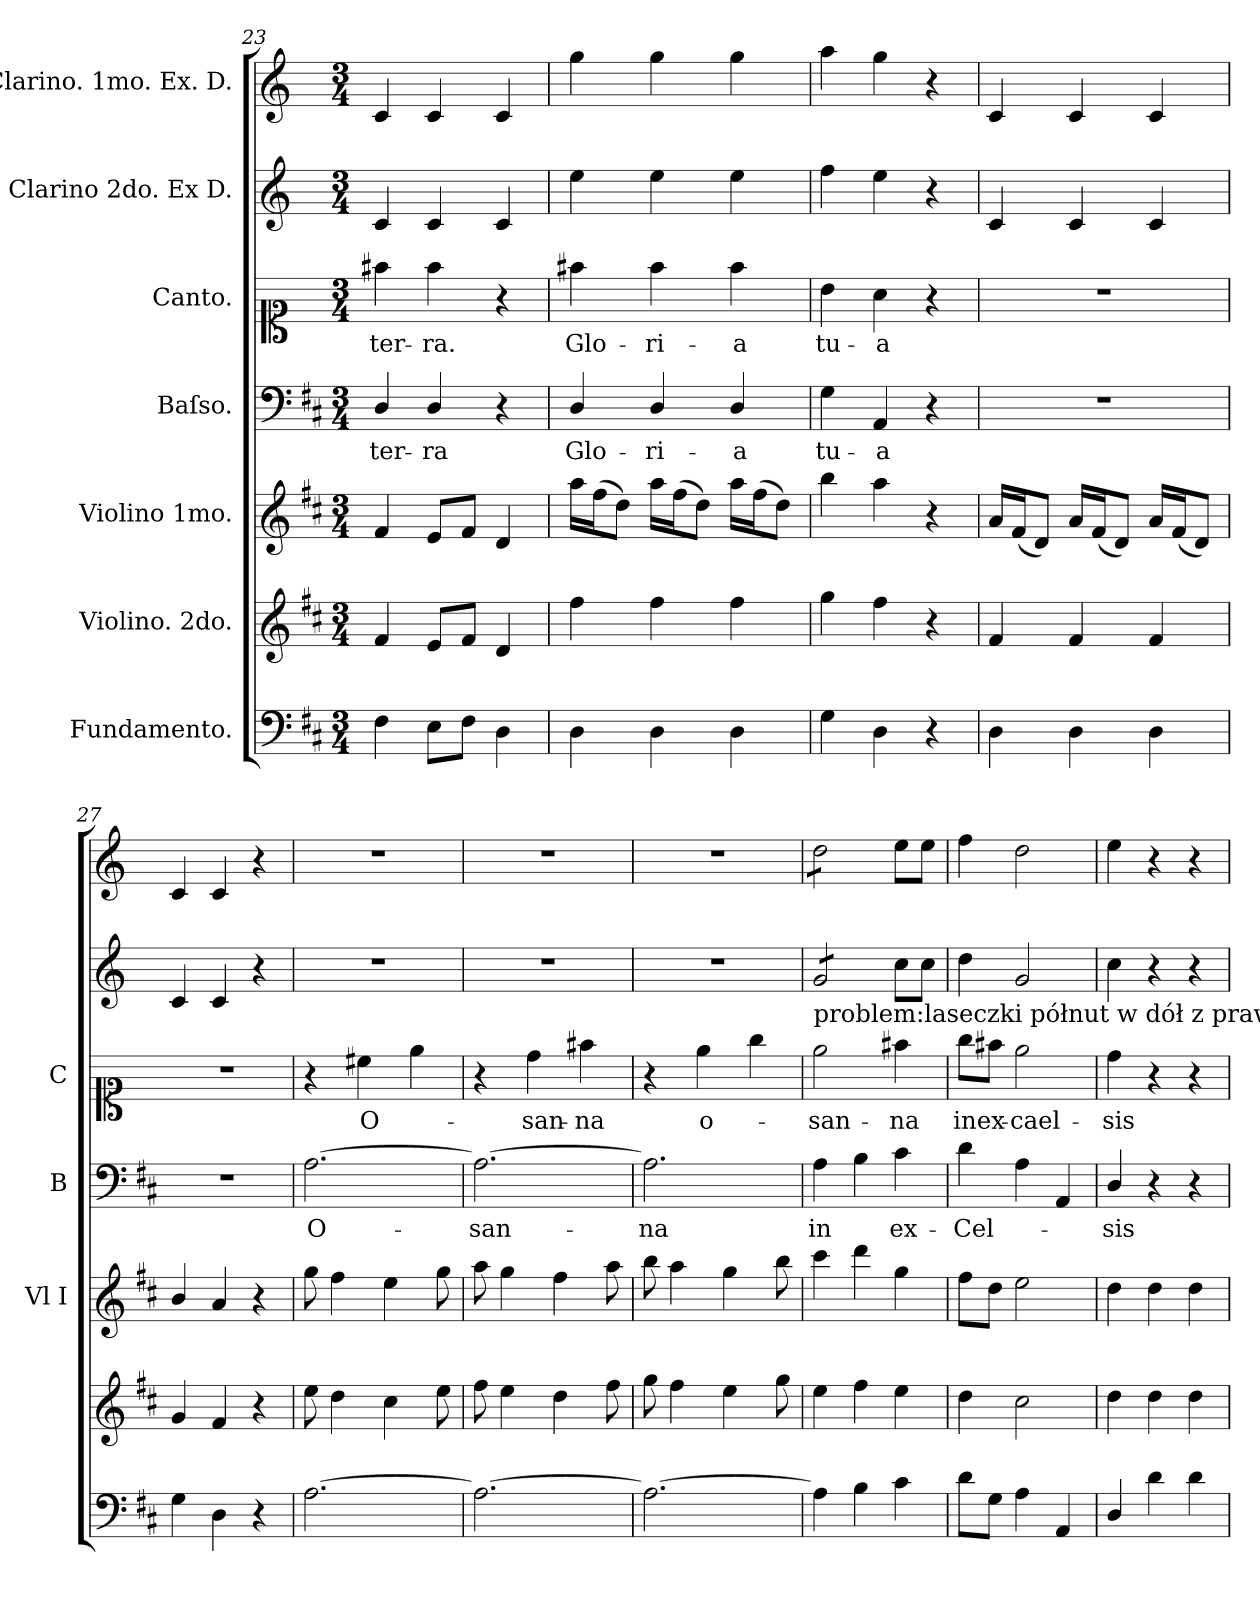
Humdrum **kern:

**kern	**kern	**kern	**kern	**text	**kern	**text	**kern	**kern
*part7	*part6	*part5	*part4	*part4	*part3	*part3	*part2	*part1
*staff7	*staff6	*staff5	*staff4	*staff4	*staff3	*staff3	*staff2	*staff1
*I"Fundamento.	*I"Violino. 2do.	*I"Violino 1mo.	*I"Baſso.	*	*I"Canto.	*	*I"Clarino 2do. Ex D.	*I"Clarino. 1mo. Ex. D.
*	*	*I'Vl I	*I'B	*	*I'C	*	*	*
*clefF4	*clefG2	*clefG2	*clefF4	*	*clefC1	*	*clefG2	*clefG2
*	*	*	*	*	*	*	*ITrd-1c-2	*ITrd-1c-2
*k[f#c#]	*k[f#c#]	*k[f#c#]	*k[f#c#]	*	*	*	*k[f#c#]	*k[f#c#]
*M3/4	*M3/4	*M3/4	*M3/4	*	*M3/4	*	*M3/4	*M3/4
=23	=23	=23	=23	=23	=23	=23	=23	=23
4F#\	4f#/	4f#/	4D/	ter-	4ff#\	ter-	4d/	4d/
8E\L	8e/L	8e/L	4D/	-ra	4ff#\	-ra.	4d/	4d/
8F#\J	8f#/J	8f#/J	.	.	.	.	.	.
4D\	4d/	4d/	4r	.	4r	.	4d/	4d/
=24	=24	=24	=24	=24	=24	=24	=24	=24
4D\	4ff#\	16aa\LL	4D/	Glo-	4ff#\	Glo-	4ff#\	4aa\
.	.	(16ff#\J	.	.	.	.	.	.
.	.	8dd\J)	.	.	.	.	.	.
4D\	4ff#\	16aa\LL	4D/	-ri-	4ff#\	-ri-	4ff#\	4aa\
.	.	(16ff#\J	.	.	.	.	.	.
.	.	8dd\J)	.	.	.	.	.	.
4D\	4ff#\	16aa\LL	4D/	-a	4ff#\	-a	4ff#\	4aa\
.	.	(16ff#\J	.	.	.	.	.	.
.	.	8dd\J)	.	.	.	.	.	.
=25	=25	=25	=25	=25	=25	=25	=25	=25
4G\	4gg\	4bb\	4G\	tu-	4b\	tu-	4gg\	4bb\
4D\	4ff#\	4aa\	4AA/	-a	4a\	-a	4ff#\	4aa\
4r	4r	4r	4r	.	4r	.	4r	4r
=26	=26	=26	=26	=26	=26	=26	=26	=26
4D\	4f#/	16a/LL	2.r	.	2.r	.	4d/	4d/
.	.	(16f#/J	.	.	.	.	.	.
.	.	8d/J)	.	.	.	.	.	.
4D\	4f#/	16a/LL	.	.	.	.	4d/	4d/
.	.	(16f#/J	.	.	.	.	.	.
.	.	8d/J)	.	.	.	.	.	.
4D\	4f#/	16a/LL	.	.	.	.	4d/	4d/
.	.	(16f#/J	.	.	.	.	.	.
.	.	8d/J)	.	.	.	.	.	.
=27	=27	=27	=27	=27	=27	=27	=27	=27
4G\	4g/	4b/	2.r	.	2.r	.	4d/	4d/
4D\	4f#/	4a/	.	.	.	.	4d/	4d/
4r	4r	4r	.	.	.	.	4r	4r
=28	=28	=28	=28	=28	=28	=28	=28	=28
[<2.A\	8ee\	8gg\	[<2.A\	O-	4r	.	2.r	2.r
.	4dd\	4ff#\	.	.	.	.	.	.
.	.	.	.	.	4cc#\	O-	.	.
.	4cc#\	4ee\	.	.	.	.	.	.
.	.	.	.	.	4ee\	.	.	.
.	8ee\	8gg\	.	.	.	.	.	.
=29	=29	=29	=29	=29	=29	=29	=29	=29
2.A\_<	8ff#\	8aa\	2.A\_	-san-	4r	.	2.r	2.r
.	4ee\	4gg\	.	.	.	.	.	.
.	.	.	.	.	4dd\	-san-	.	.
.	4dd\	4ff#\	.	.	.	.	.	.
.	.	.	.	.	4ff#\	-na	.	.
.	8ff#\	8aa\	.	.	.	.	.	.
=30	=30	=30	=30	=30	=30	=30	=30	=30
2.A\_	8gg\	8bb\	2.A\]	-na	4r	.	2.r	2.r
.	4ff#\	4aa\	.	.	.	.	.	.
.	.	.	.	.	4ee\	o-	.	.
.	4ee\	4gg\	.	.	.	.	.	.
.	.	.	.	.	4gg\	.	.	.
.	8gg\	8bb\	.	.	.	.	.	.
=31	=31	=31	=31	=31	=31	=31	=31	=31
!	!	!	!	!	!LO:TX:a:t=problem&colon;laseczki półnut w dół z prawej strony	!	!	!
*	*	*	*	*	*	*	*tremolo	*
*	*	*	*	*	*	*	*	*tremolo
4A\]	4ee\	4ccc#\	4A\	in	2ee\	-san-	8a/L	8ee\L
.	.	.	.	.	.	.	8a/	8ee\
4B\	4ff#\	4ddd\	4B\	.	.	.	8a/	8ee\
.	.	.	.	.	.	.	8a/J	8ee\J
*	*	*	*	*	*	*	*	*Xtremolo
*	*	*	*	*	*	*	*Xtremolo	*
4c#\	4ee\	4gg\	4c#\	ex-	4ff#\	-na	8dd\L	8ff#\L
.	.	.	.	.	.	.	8dd\J	8ff#\J
=32	=32	=32	=32	=32	=32	=32	=32	=32
8d\L	4dd\	8ff#\L	4d\	-Cel-	8gg\L	in	4ee\	4gg\
8G\J	.	8dd\J	.	.	8ff#\J	ex-	.	.
4A\	2cc#\	2ee\	4A\	.	2ee\	-cael-	2a/	2ee\
4AA/	.	.	4AA/	.	.	.	.	.
=33	=33	=33	=33	=33	=33	=33	=33	=33
4D/	4dd\	4dd\	4D/	-sis	4dd\	-sis	4dd\	4ff#\
4d\	4dd\	4dd\	4r	.	4r	.	4r	4r
4d\	4dd\	4dd\	4r	.	4r	.	4r	4r
=	=	=	=	=	=	=	=	=
*-	*-	*-	*-	*-	*-	*-	*-	*-
